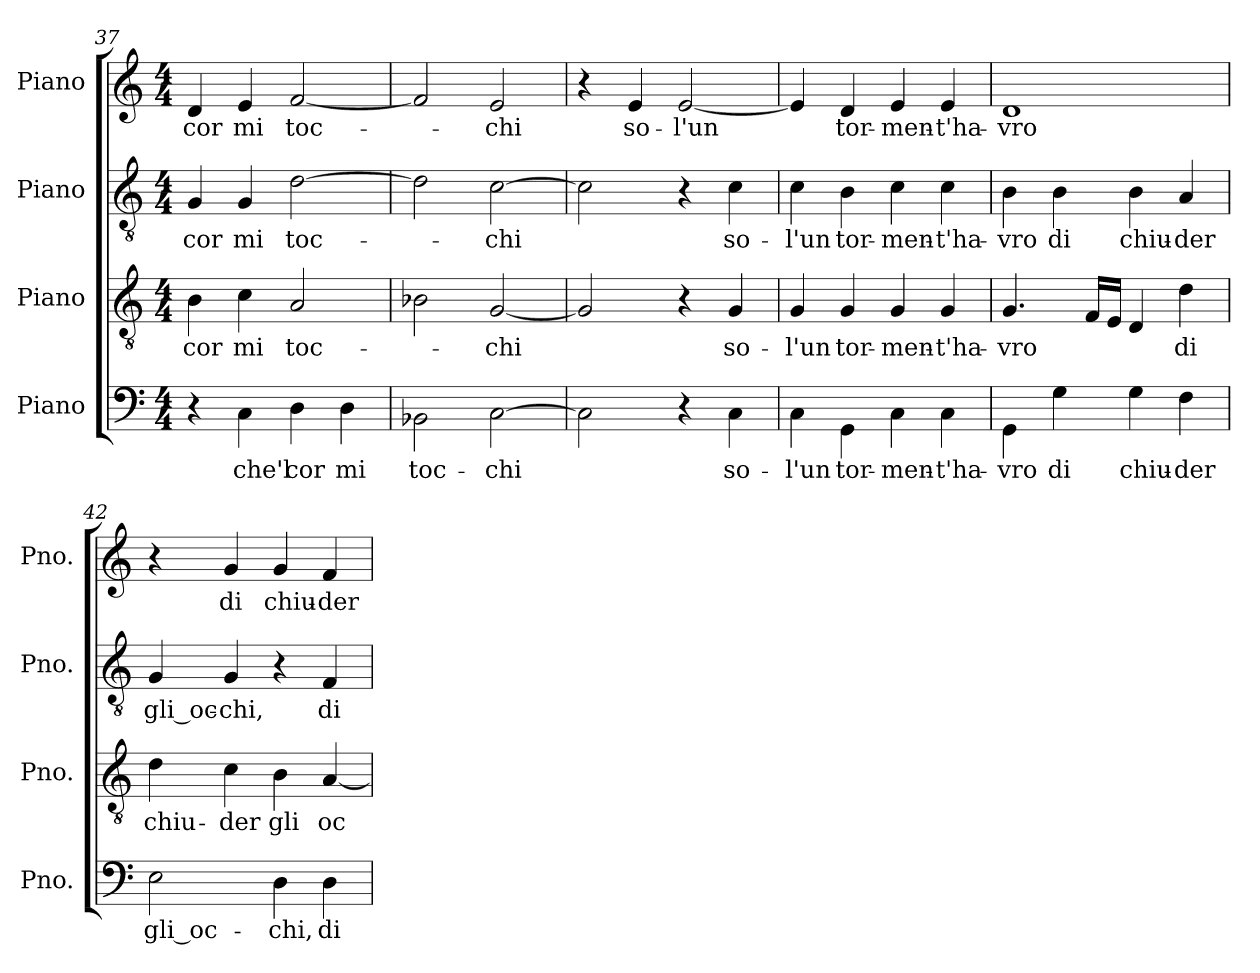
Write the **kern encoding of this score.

**kern	**text	**kern	**text	**kern	**text	**kern	**text
*part4	*part4	*part3	*part3	*part2	*part2	*part1	*part1
*staff4	*staff4	*staff3	*staff3	*staff2	*staff2	*staff1	*staff1
*I"Piano	*	*I"Piano	*	*I"Piano	*	*I"Piano	*
*I'Pno.	*	*I'Pno.	*	*I'Pno.	*	*I'Pno.	*
!!LO:PB:g=z
*clefF4	*	*clefGv2	*	*clefGv2	*	*clefG2	*
*	*	*ITrd7c12	*	*ITrd7c12	*	*	*
*k[]	*	*k[]	*	*k[]	*	*k[]	*
*C:	*	*C:	*	*C:	*	*C:	*
*M4/4	*	*M4/4	*	*M4/4	*	*M4/4	*
=37	=37	=37	=37	=37	=37	=37	=37
!	!	!	!LO:LY:b:color=#000000	!	!	!	!
!	!	!	!	!	!LO:LY:b:color=#000000	!	!
!	!	!	!	!	!	!	!LO:LY:b:color=#000000
4r	.	4BBi\	cor	4GGi/	cor	4di/	cor
!	!LO:LY:b:color=#000000	!	!	!	!	!	!
!	!	!	!LO:LY:b:color=#000000	!	!	!	!
!	!	!	!	!	!LO:LY:b:color=#000000	!	!
!	!	!	!	!	!	!	!LO:LY:b:color=#000000
4Ci\	che'l	4Ci\	mi	4GGi/	mi	4ei/	mi
!	!LO:LY:b:color=#000000	!	!	!	!	!	!
!	!	!	!LO:LY:b:color=#000000	!	!	!	!
!	!	!	!	!	!LO:LY:b:color=#000000	!	!
!	!	!	!	!	!	!	!LO:LY:b:color=#000000
4Di\	cor	2AAi/	toc-	[2Di\	toc-	[2fi/	toc-
!	!LO:LY:b:color=#000000	!	!	!	!	!	!
4Di\	mi	.	.	.	.	.	.
=38	=38	=38	=38	=38	=38	=38	=38
!	!LO:LY:b:color=#000000	!	!	!	!	!	!
2BB-Xi\	toc-	2BB-Xi\	.	2Di\]	.	2fi/]	.
!	!LO:LY:b:color=#000000	!	!	!	!	!	!
!	!	!	!LO:LY:b:color=#000000	!	!	!	!
!	!	!	!	!	!LO:LY:b:color=#000000	!	!
!	!	!	!	!	!	!	!LO:LY:b:color=#000000
[2Ci\	-chi	[2GGi/	-chi	[2Ci\	-chi	2ei/	-chi
=39	=39	=39	=39	=39	=39	=39	=39
2Ci\]	.	2GGi/]	.	2Ci\]	.	4r	.
!	!	!	!	!	!	!	!LO:LY:b:color=#000000
.	.	.	.	.	.	4ei/	so-
!	!	!	!	!	!	!	!LO:LY:b:color=#000000
4r	.	4r	.	4r	.	[2ei/	-l'un
!	!LO:LY:b:color=#000000	!	!	!	!	!	!
!	!	!	!LO:LY:b:color=#000000	!	!	!	!
!	!	!	!	!	!LO:LY:b:color=#000000	!	!
4Ci\	so-	4GGi/	so-	4Ci\	so-	.	.
=40	=40	=40	=40	=40	=40	=40	=40
!	!LO:LY:b:color=#000000	!	!	!	!	!	!
!	!	!	!LO:LY:b:color=#000000	!	!	!	!
!	!	!	!	!	!LO:LY:b:color=#000000	!	!
4Ci\	-l'un	4GGi/	-l'un	4Ci\	-l'un	4ei/]	.
!	!LO:LY:b:color=#000000	!	!	!	!	!	!
!	!	!	!LO:LY:b:color=#000000	!	!	!	!
!	!	!	!	!	!LO:LY:b:color=#000000	!	!
!	!	!	!	!	!	!	!LO:LY:b:color=#000000
4GGi\	tor-	4GGi/	tor-	4BBi\	tor-	4di/	tor-
!	!LO:LY:b:color=#000000	!	!	!	!	!	!
!	!	!	!LO:LY:b:color=#000000	!	!	!	!
!	!	!	!	!	!LO:LY:b:color=#000000	!	!
!	!	!	!	!	!	!	!LO:LY:b:color=#000000
4Ci\	-men-	4GGi/	-men-	4Ci\	-men-	4ei/	-men-
!	!LO:LY:b:color=#000000	!	!	!	!	!	!
!	!	!	!LO:LY:b:color=#000000	!	!	!	!
!	!	!	!	!	!LO:LY:b:color=#000000	!	!
!	!	!	!	!	!	!	!LO:LY:b:color=#000000
4Ci\	-t'ha-	4GGi/	-t'ha-	4Ci\	-t'ha-	4ei/	-t'ha-
=41	=41	=41	=41	=41	=41	=41	=41
!	!LO:LY:b:color=#000000	!	!	!	!	!	!
!	!	!	!LO:LY:b:color=#000000	!	!	!	!
!	!	!	!	!	!LO:LY:b:color=#000000	!	!
!	!	!	!	!	!	!	!LO:LY:b:color=#000000
4GGi\	-vro	4.GGi/	-vro	4BBi\	-vro	1di	-vro
!	!LO:LY:b:color=#000000	!	!	!	!	!	!
!	!	!	!	!	!LO:LY:b:color=#000000	!	!
4Gi\	di	.	.	4BBi\	di	.	.
.	.	16FFi/LL	.	.	.	.	.
.	.	16EEi/JJ	.	.	.	.	.
!	!LO:LY:b:color=#000000	!	!	!	!	!	!
!	!	!	!	!	!LO:LY:b:color=#000000	!	!
4Gi\	chiu-	4DDi/	.	4BBi\	chiu-	.	.
!	!LO:LY:b:color=#000000	!	!	!	!	!	!
!	!	!	!LO:LY:b:color=#000000	!	!	!	!
!	!	!	!	!	!LO:LY:b:color=#000000	!	!
4Fi\	-der	4Di\	di	4AAi/	-der	.	.
=42	=42	=42	=42	=42	=42	=42	=42
!	!LO:LY:b:color=#000000	!	!	!	!	!	!
!	!	!	!LO:LY:b:color=#000000	!	!	!	!
!	!	!	!	!	!LO:LY:b:color=#000000	!	!
2Ei\	gli_oc-	4Di\	chiu-	4GGi/	gli_oc-	4r	.
!	!	!	!LO:LY:b:color=#000000	!	!	!	!
!	!	!	!	!	!LO:LY:b:color=#000000	!	!
!	!	!	!	!	!	!	!LO:LY:b:color=#000000
.	.	4Ci\	-der	4GGi/	-chi,	4gi/	di
!	!LO:LY:b:color=#000000	!	!	!	!	!	!
!	!	!	!LO:LY:b:color=#000000	!	!	!	!
!	!	!	!	!	!	!	!LO:LY:b:color=#000000
4Di\	-chi,	4BBi\	gli	4r	.	4gi/	chiu-
!	!LO:LY:b:color=#000000	!	!	!	!	!	!
!	!	!	!LO:LY:b:color=#000000	!	!	!	!
!	!	!	!	!	!LO:LY:b:color=#000000	!	!
!	!	!	!	!	!	!	!LO:LY:b:color=#000000
4Di\	di	[4AAi/	oc-	4FFi/	di	4fi/	-der
=	=	=	=	=	=	=	=
*-	*-	*-	*-	*-	*-	*-	*-
